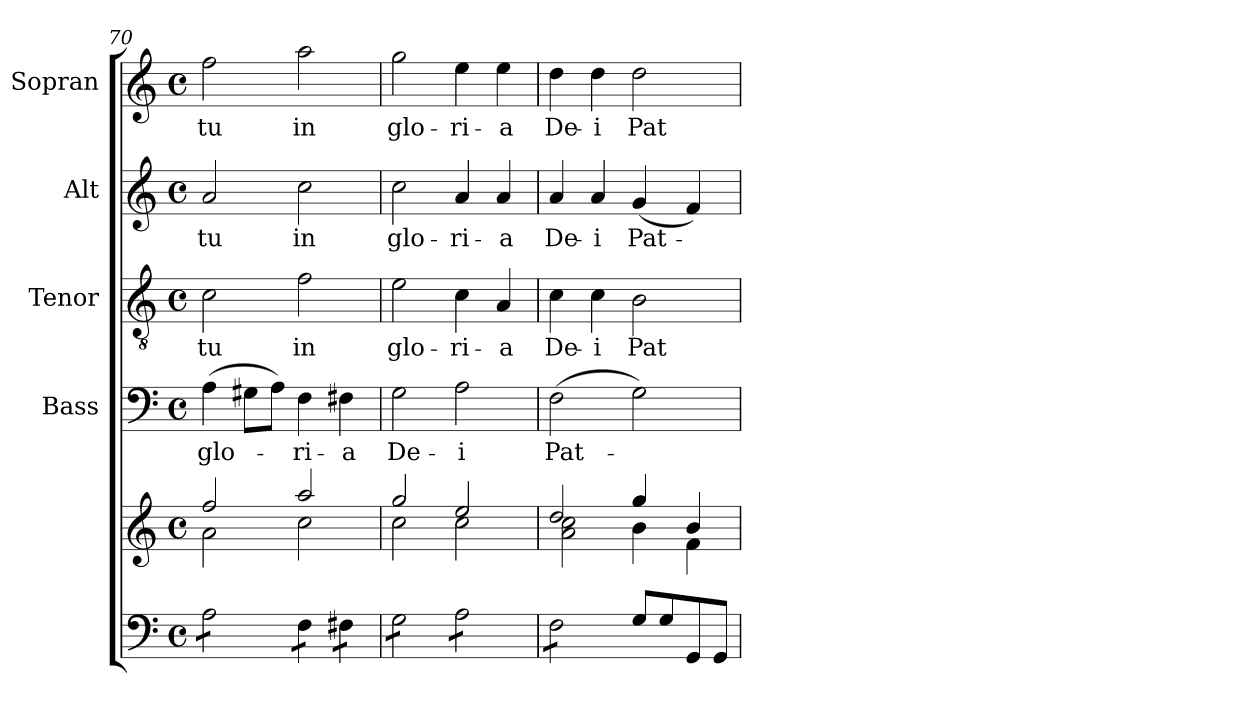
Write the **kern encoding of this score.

**kern	**kern	**kern	**text	**kern	**text	**kern	**text	**kern	**text
*part5	*part5	*part4	*part4	*part3	*part3	*part2	*part2	*part1	*part1
*staff6	*staff5	*staff4	*staff4	*staff3	*staff3	*staff2	*staff2	*staff1	*staff1
*	*	*I"Bass	*	*I"Tenor	*	*I"Alt	*	*I"Sopran	*
*	*	*I'B.	*	*I'T.	*	*I'A.	*	*I'S.	*
*clefF4	*clefG2	*clefF4	*	*clefGv2	*	*clefG2	*	*clefG2	*
*k[]	*k[]	*k[]	*	*k[]	*	*k[]	*	*k[]	*
*C:	*C:	*C:	*	*C:	*	*C:	*	*C:	*
*M4/4	*M4/4	*M4/4	*	*M4/4	*	*M4/4	*	*M4/4	*
*met(c)	*met(c)	*met(c)	*	*met(c)	*	*met(c)	*	*met(c)	*
=70	=70	=70	=70	=70	=70	=70	=70	=70	=70
*	*^	*	*	*	*	*	*	*	*
!	!	!	!	!LO:LY:b	!	!LO:LY:b	!	!LO:LY:b	!	!LO:LY:b
*tremolo	*	*	*	*	*	*	*	*	*	*
8A\L	2ff/	2a\	(>4A\	glo-	2c\	-tu	2a/	-tu	2ff\	-tu
8A\	.	.	.	.	.	.	.	.	.	.
8A\	.	.	8G#X\L	.	.	.	.	.	.	.
8A\J	.	.	8A\J)	.	.	.	.	.	.	.
!	!	!	!	!LO:LY:b	!	!LO:LY:b	!	!LO:LY:b	!	!LO:LY:b
8F\L	2aa/	2cc\	4F\	-ri-	2f\	in	2cc\	in	2aa\	in
8F\J	.	.	.	.	.	.	.	.	.	.
!	!	!	!	!LO:LY:b	!	!	!	!	!	!
8F#X\L	.	.	4F#X\	-a	.	.	.	.	.	.
8F#X\J	.	.	.	.	.	.	.	.	.	.
!!LO:LB:g=z
=71	=71	=71	=71	=71	=71	=71	=71	=71	=71	=71
!	!	!	!	!LO:LY:b	!	!LO:LY:b	!	!LO:LY:b	!	!LO:LY:b
8G\L	2gg/	2cc\	2G\	De-	2e\	glo-	2cc\	glo-	2gg\	glo-
8G\	.	.	.	.	.	.	.	.	.	.
8G\	.	.	.	.	.	.	.	.	.	.
8G\J	.	.	.	.	.	.	.	.	.	.
!	!	!	!	!LO:LY:b	!	!LO:LY:b	!	!LO:LY:b	!	!LO:LY:b
8A\L	2ee/	2cc\	2A\	-i	4c\	-ri-	4a/	-ri-	4ee\	-ri-
8A\	.	.	.	.	.	.	.	.	.	.
!	!	!	!	!	!	!LO:LY:b	!	!LO:LY:b	!	!LO:LY:b
8A\	.	.	.	.	4A/	-a	4a/	-a	4ee\	-a
8A\J	.	.	.	.	.	.	.	.	.	.
=72	=72	=72	=72	=72	=72	=72	=72	=72	=72	=72
!	!	!	!	!LO:LY:b	!	!LO:LY:b	!	!LO:LY:b	!	!LO:LY:b
8F\L	2dd/	2a\ 2cc\	(>2F\	Pat-	4c\	De-	4a/	De-	4dd\	De-
8F\	.	.	.	.	.	.	.	.	.	.
!	!	!	!	!	!	!LO:LY:b	!	!LO:LY:b	!	!LO:LY:b
8F\	.	.	.	.	4c\	-i	4a/	-i	4dd\	-i
8F\J	.	.	.	.	.	.	.	.	.	.
*Xtremolo	*	*	*	*	*	*	*	*	*	*
!	!	!	!	!	!	!LO:LY:b	!	!LO:LY:b	!	!LO:LY:b
8G/L	4gg/	4b\	2G\)	.	2B\	Pat-	(<4g/	Pat-	2dd\	Pat-
8G/	.	.	.	.	.	.	.	.	.	.
8GG/	4b/	4f\	.	.	.	.	4f/)	.	.	.
8GG/J	.	.	.	.	.	.	.	.	.	.
*	*v	*v	*	*	*	*	*	*	*	*
=	=	=	=	=	=	=	=	=	=
*-	*-	*-	*-	*-	*-	*-	*-	*-	*-
